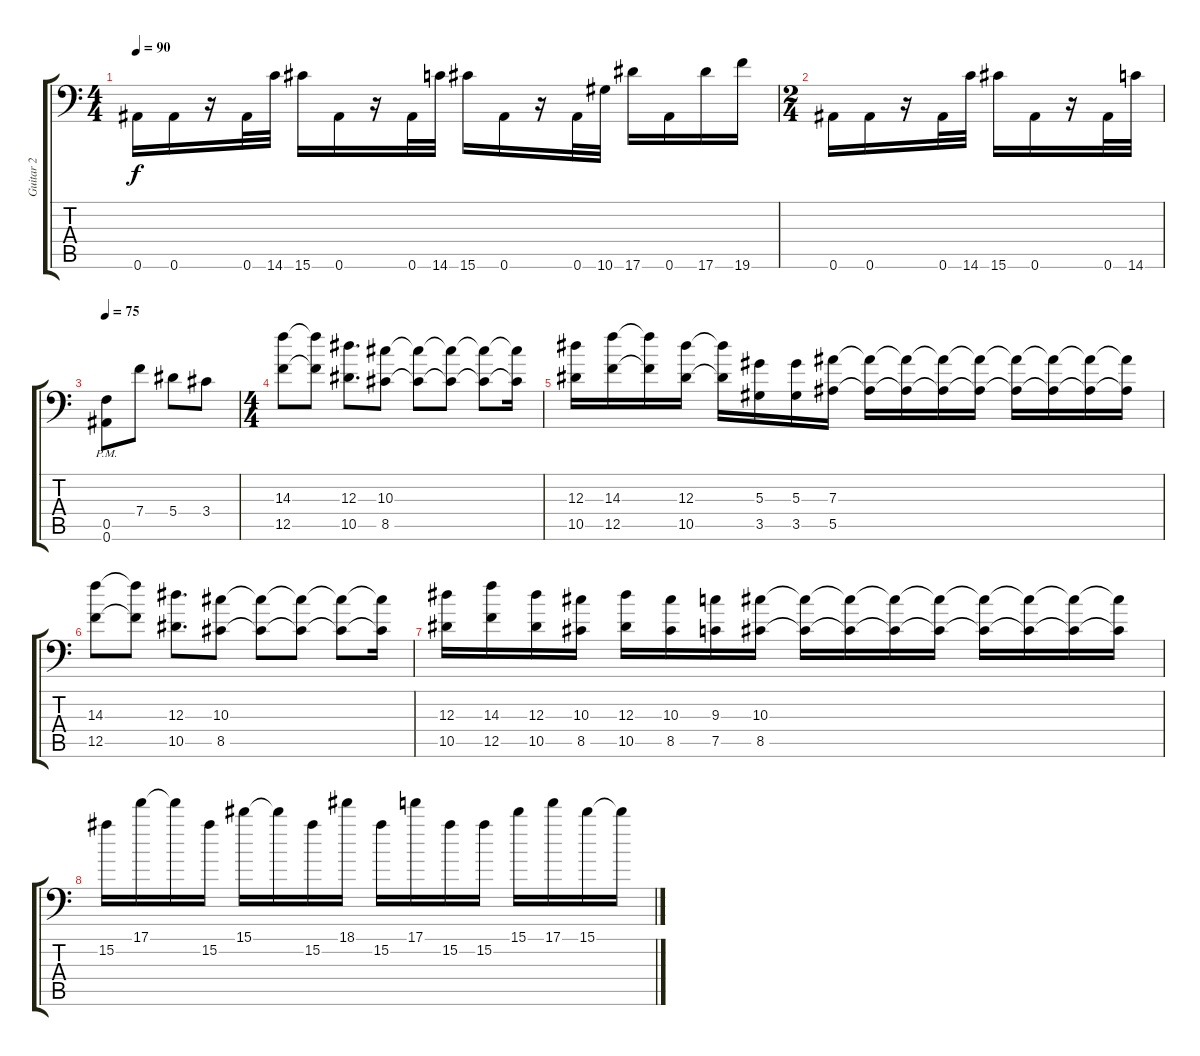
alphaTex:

\track ("Guitar 2" "Guitar 2") {instrument distortionguitar}
\staff {score tabs}
\tuning (C4 G3 Eb3 Bb2 F2 Bb1) {hide}
\ts (4 4)
\tempo 90
\clef f4
\ks c
0.6.16{dy f} 0.6.16 r.16 0.6.32 14.6.32 15.6.16 0.6.16 r.16 0.6.32 14.6.32 15.6.16 0.6.16 r.16 0.6.32 10.6.32 17.6.16 0.6.16 17.6.16 19.6.16 |
\ts (2 4)
0.6.16 0.6.16 r.16 0.6.32 14.6.32 15.6.16 0.6.16 r.16 0.6.32 14.6.32 |
\tempo 75
(0.5{pm} 0.6{pm}).8 7.4.8 5.4.8 3.4.8 |
\ts (4 4)
(14.3 12.5).8 (14.3{t} 12.5{t}).8 (12.3 10.5).8{d} (10.3 8.5).8 (10.3{t} 8.5{t}).8 (10.3{t} 8.5{t}).8 (10.3{t} 8.5{t}).8 (10.3{t} 8.5{t}).16 |
(12.3 10.5).16 (14.3 12.5).16 (14.3{t} 12.5{t}).16 (12.3 10.5).16 (12.3{t} 10.5{t}).16 (5.3 3.5).16 (5.3 3.5).16 (7.3 5.5).16 (7.3{t} 5.5{t}).16 (7.3{t} 5.5{t}).16 (7.3{t} 5.5{t}).16 (7.3{t} 5.5{t}).16 (7.3{t} 5.5{t}).16 (7.3{t} 5.5{t}).16 (7.3{t} 5.5{t}).16 (7.3{t} 5.5{t}).16 |
(14.3 12.5).8 (14.3{t} 12.5{t}).8 (12.3 10.5).8{d} (10.3 8.5).8 (10.3{t} 8.5{t}).8 (10.3{t} 8.5{t}).8 (10.3{t} 8.5{t}).8 (10.3{t} 8.5{t}).16 |
(12.3 10.5).16 (14.3 12.5).16 (12.3 10.5).16 (10.3 8.5).16 (12.3 10.5).16 (10.3 8.5).16 (9.3 7.5).16 (10.3 8.5).16 (10.3{t} 8.5{t}).16 (10.3{t} 8.5{t}).16 (10.3{t} 8.5{t}).16 (10.3{t} 8.5{t}).16 (10.3{t} 8.5{t}).16 (10.3{t} 8.5{t}).16 (10.3{t} 8.5{t}).16 (10.3{t} 8.5{t}).16 |
15.2.16 17.1.16 17.1{t}.16 15.2.16 15.1.16 15.1{t}.16 15.2.16 18.1.16 15.2.16 17.1.16 15.2.16 15.2.16 15.1.16 17.1.16 15.1.16 15.1{t}.16
